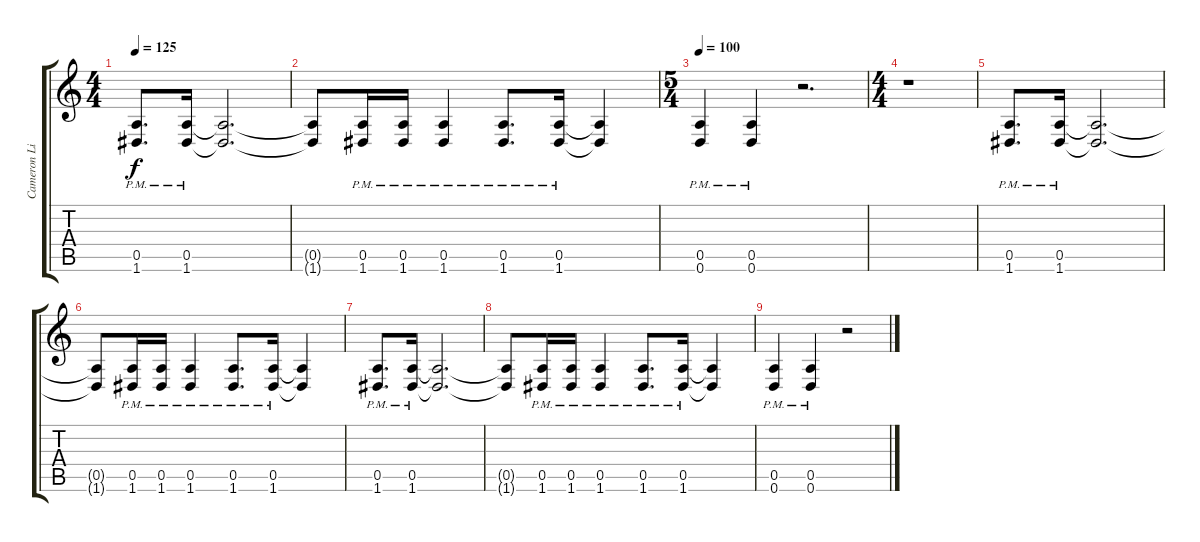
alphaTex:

\track ("Cameron Liddell" "Cameron Li") {instrument distortionguitar}
\staff {score tabs}
\tuning (E4 B3 G3 D3 A2 D2) {hide}
\ts (4 4)
\tempo 125
\clef g2
\ks c
(0.5{pm} 1.6{pm}).8{d dy f} (0.5{pm} 1.6{pm}).16 (0.5{t} 1.6{t}).2{d} |
(0.5{t} 1.6{t}).8 (0.5{pm} 1.6{pm}).16 (0.5{pm} 1.6{pm}).16 (0.5{pm} 1.6{pm}).4 (0.5{pm} 1.6{pm}).8{d} (0.5{pm} 1.6{pm}).16 (0.5{t} 1.6{t}).4 |
\ts (5 4)
\tempo 100
(0.5{pm} 0.6{pm}).4 (0.5{pm} 0.6{pm}).4 r.2{d} |
\ts (4 4)
r.1 |
(0.5{pm} 1.6{pm}).8{d} (0.5{pm} 1.6{pm}).16 (0.5{t} 1.6{t}).2{d} |
(0.5{t} 1.6{t}).8 (0.5{pm} 1.6{pm}).16 (0.5{pm} 1.6{pm}).16 (0.5{pm} 1.6{pm}).4 (0.5{pm} 1.6{pm}).8{d} (0.5{pm} 1.6{pm}).16 (0.5{t} 1.6{t}).4 |
(0.5{pm} 1.6{pm}).8{d} (0.5{pm} 1.6{pm}).16 (0.5{t} 1.6{t}).2{d} |
(0.5{t} 1.6{t}).8 (0.5{pm} 1.6{pm}).16 (0.5{pm} 1.6{pm}).16 (0.5{pm} 1.6{pm}).4 (0.5{pm} 1.6{pm}).8{d} (0.5{pm} 1.6{pm}).16 (0.5{t} 1.6{t}).4 |
(0.5{pm} 0.6{pm}).4 (0.5{pm} 0.6{pm}).4 r.2
